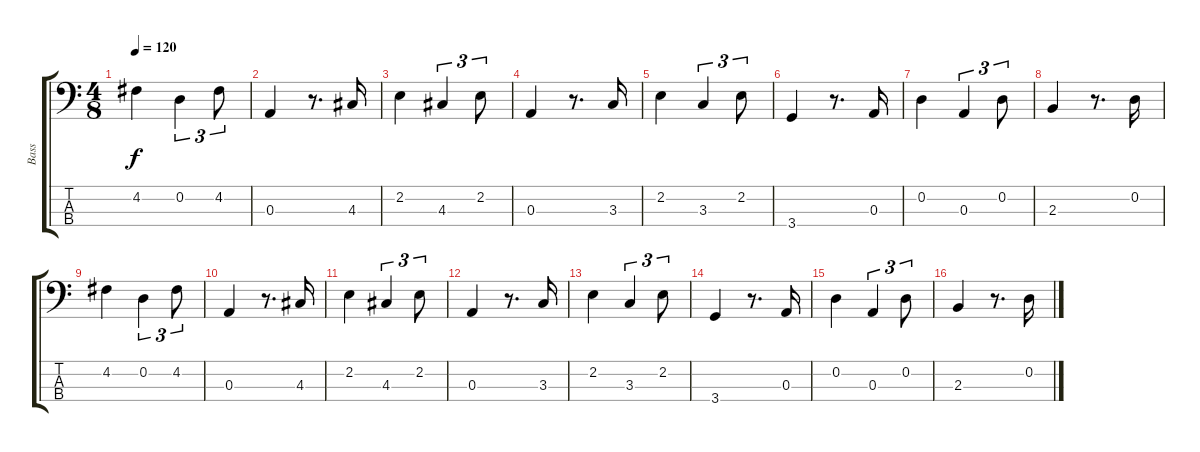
\track ("Bass" "Bass") {instrument electricbassfinger}
\staff {score tabs}
\tuning (G2 D2 A1 E1) {hide}
\ts (4 8)
\tempo 120
\clef f4
\ks c
4.2.4{dy f} 0.2.4{tu (3 2)} 4.2.8{tu (3 2)} |
0.3.4 r.8{d} 4.3.16 |
2.2.4 4.3.4{tu (3 2)} 2.2.8{tu (3 2)} |
0.3.4 r.8{d} 3.3.16 |
2.2.4 3.3.4{tu (3 2)} 2.2.8{tu (3 2)} |
3.4.4{volume 15} r.8{d} 0.3.16 |
0.2.4{volume 14} 0.3.4{tu (3 2)} 0.2.8{tu (3 2)} |
2.3.4{volume 12} r.8{d} 0.2.16 |
4.2.4{volume 11} 0.2.4{tu (3 2)} 4.2.8{tu (3 2)} |
0.3.4{volume 10} r.8{d} 4.3.16 |
2.2.4{volume 9} 4.3.4{tu (3 2)} 2.2.8{tu (3 2)} |
0.3.4{volume 8} r.8{d} 3.3.16 |
2.2.4{volume 6} 3.3.4{tu (3 2)} 2.2.8{tu (3 2)} |
3.4.4{volume 5} r.8{d} 0.3.16 |
0.2.4{volume 4} 0.3.4{tu (3 2)} 0.2.8{tu (3 2)} |
2.3.4{volume 2} r.8{d} 0.2.16
